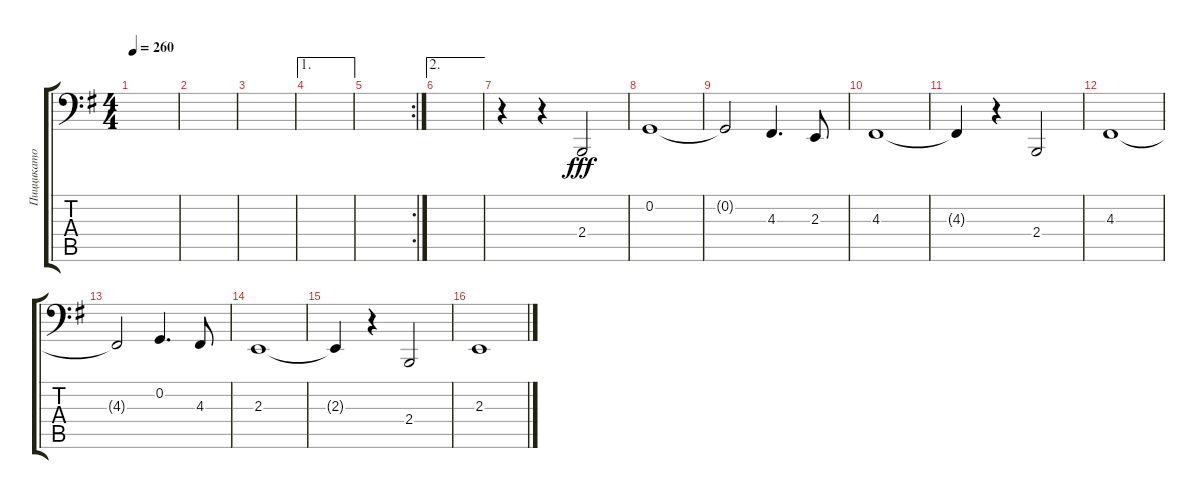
\track ("Пиццикато бас" "Пиццикато ") {instrument pizzicatostrings}
\staff {score tabs}
\tuning (C3 G2 D2 A1 E1 B0) {hide}
\ts (4 4)
\tempo 260
\clef f4
\ks g
|
|
|
\ae 1
|
\rc 2
|
\ae 2
|
r.4 r.4 2.4.2{dy fff} |
0.2.1 |
0.2{t}.2 4.3.4{d} 2.3.8 |
4.3.1 |
4.3{t}.4 r.4 2.4.2 |
4.3.1 |
4.3{t}.2 0.2.4{d} 4.3.8 |
2.3.1 |
2.3{t}.4 r.4 2.4.2 |
2.3.1
